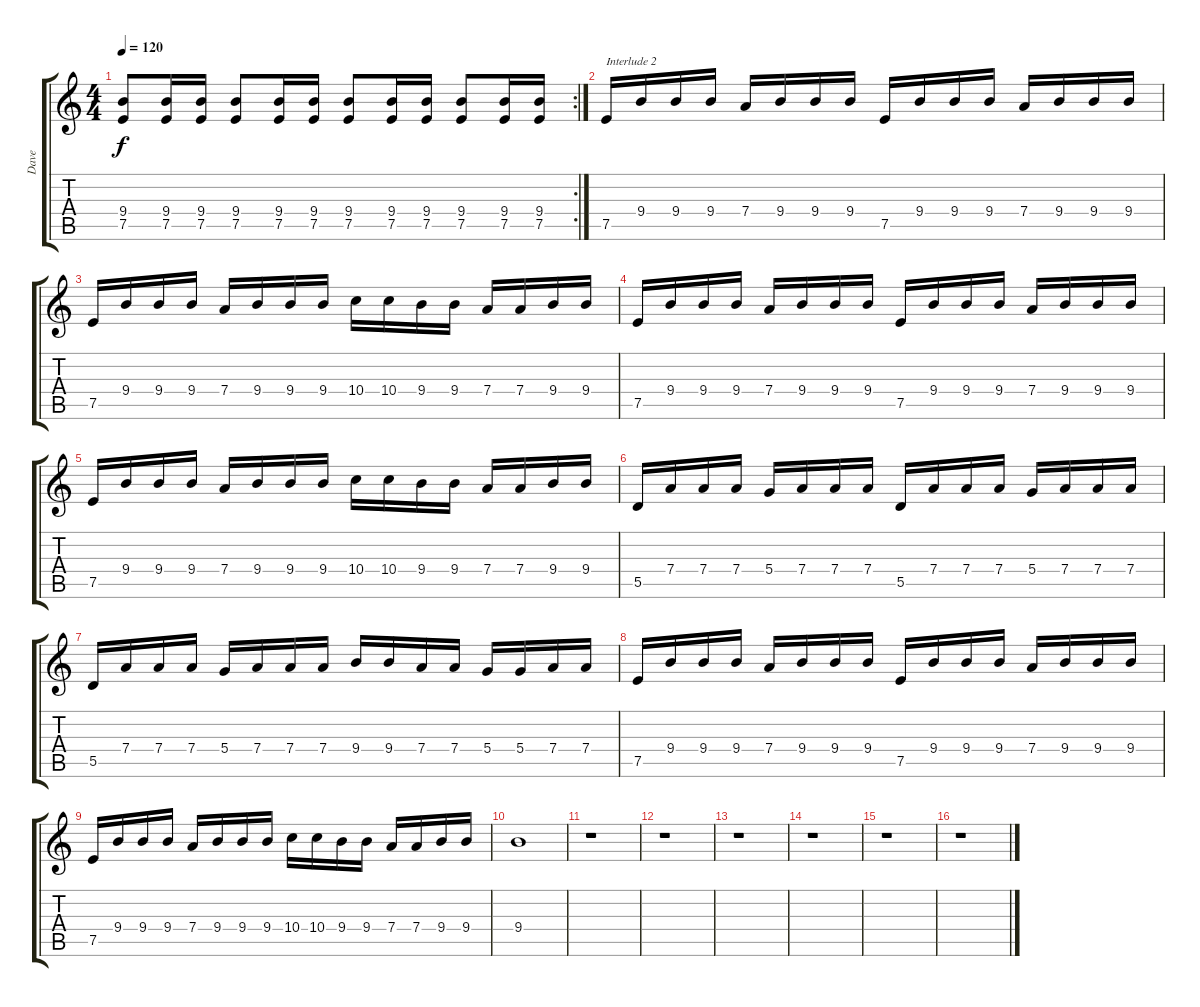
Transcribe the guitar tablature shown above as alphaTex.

\track ("Dave " "Dave ") {instrument distortionguitar}
\staff {score tabs}
\tuning (E4 B3 G3 D3 A2 E2) {hide}
\rc 2
\ts (4 4)
\tempo 120
\clef g2
\ks c
(9.4 7.5).8{dy f} (9.4 7.5).16 (9.4 7.5).16 (9.4 7.5).8 (9.4 7.5).16 (9.4 7.5).16 (9.4 7.5).8 (9.4 7.5).16 (9.4 7.5).16 (9.4 7.5).8 (9.4 7.5).16 (9.4 7.5).16 |
7.5.16{txt "Interlude 2"} 9.4.16 9.4.16 9.4.16 7.4.16 9.4.16 9.4.16 9.4.16 7.5.16 9.4.16 9.4.16 9.4.16 7.4.16 9.4.16 9.4.16 9.4.16 |
7.5.16 9.4.16 9.4.16 9.4.16 7.4.16 9.4.16 9.4.16 9.4.16 10.4.16 10.4.16 9.4.16 9.4.16 7.4.16 7.4.16 9.4.16 9.4.16 |
7.5.16 9.4.16 9.4.16 9.4.16 7.4.16 9.4.16 9.4.16 9.4.16 7.5.16 9.4.16 9.4.16 9.4.16 7.4.16 9.4.16 9.4.16 9.4.16 |
7.5.16 9.4.16 9.4.16 9.4.16 7.4.16 9.4.16 9.4.16 9.4.16 10.4.16 10.4.16 9.4.16 9.4.16 7.4.16 7.4.16 9.4.16 9.4.16 |
5.5.16 7.4.16 7.4.16 7.4.16 5.4.16 7.4.16 7.4.16 7.4.16 5.5.16 7.4.16 7.4.16 7.4.16 5.4.16 7.4.16 7.4.16 7.4.16 |
5.5.16 7.4.16 7.4.16 7.4.16 5.4.16 7.4.16 7.4.16 7.4.16 9.4.16 9.4.16 7.4.16 7.4.16 5.4.16 5.4.16 7.4.16 7.4.16 |
7.5.16 9.4.16 9.4.16 9.4.16 7.4.16 9.4.16 9.4.16 9.4.16 7.5.16 9.4.16 9.4.16 9.4.16 7.4.16 9.4.16 9.4.16 9.4.16 |
7.5.16 9.4.16 9.4.16 9.4.16 7.4.16 9.4.16 9.4.16 9.4.16 10.4.16 10.4.16 9.4.16 9.4.16 7.4.16 7.4.16 9.4.16 9.4.16 |
9.4.1 |
r.1 |
r.1 |
r.1 |
r.1 |
r.1 |
r.1
